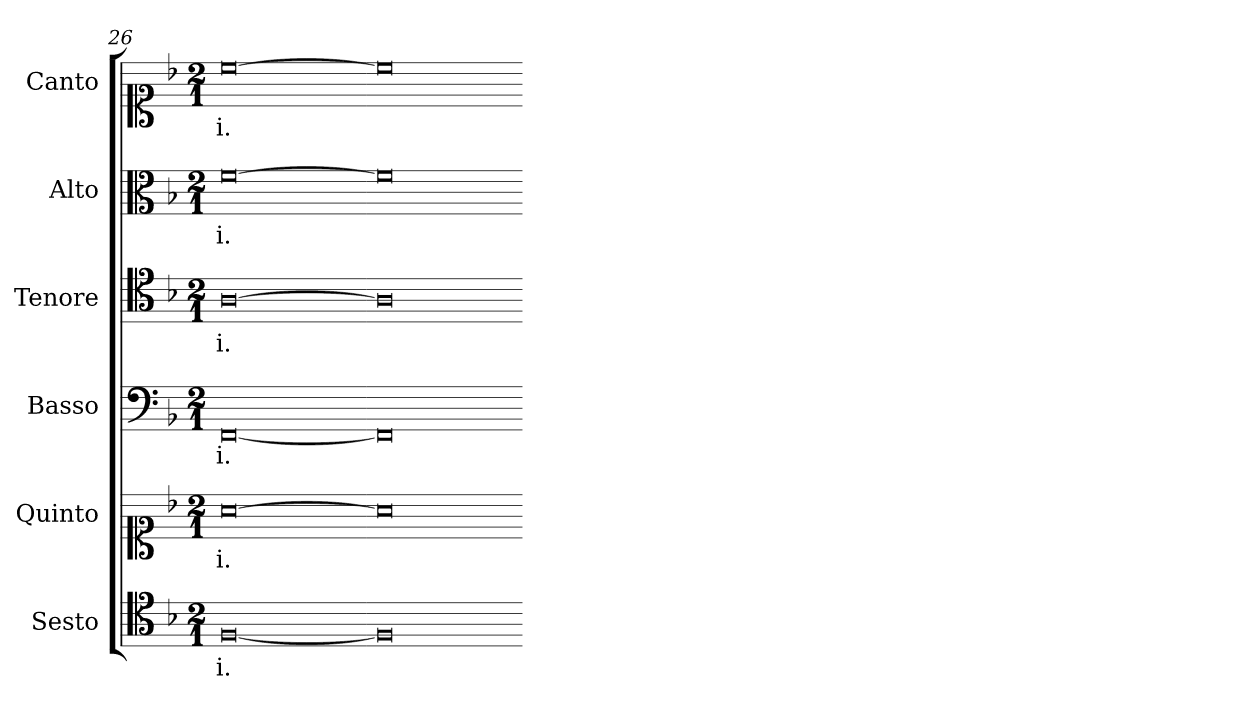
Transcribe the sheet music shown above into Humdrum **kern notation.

**kern	**text	**kern	**text	**kern	**text	**kern	**text	**kern	**text	**kern	**text
*part6	*part6	*part5	*part5	*part4	*part4	*part3	*part3	*part2	*part2	*part1	*part1
*staff6	*staff6	*staff5	*staff5	*staff4	*staff4	*staff3	*staff3	*staff2	*staff2	*staff1	*staff1
*I"Sesto	*	*I"Quinto	*	*I"Basso	*	*I"Tenore	*	*I"Alto	*	*I"Canto	*
*I'S	*	*I'Q	*	*I'B	*	*I'T	*	*I'A	*	*I'C	*
*clefC4	*	*clefC1	*	*clefF4	*	*clefC4	*	*clefC3	*	*clefC1	*
*k[b-]	*	*k[b-]	*	*k[b-]	*	*k[b-]	*	*k[b-]	*	*k[b-]	*
*F:	*	*F:	*	*F:	*	*F:	*	*F:	*	*F:	*
*M2/1	*	*M2/1	*	*M2/1	*	*M2/1	*	*M2/1	*	*M2/1	*
=26	=26	=26	=26	=26	=26	=26	=26	=26	=26	=26	=26
[0F	-i.	[0a	-i.	[0FF	-i.	[0A	-i.	[0f	-i.	[0cc	-i.
=27-	=27-	=27-	=27-	=27-	=27-	=27-	=27-	=27-	=27-	=27-	=27-
0F]	.	0a]	.	0FF]	.	0A]	.	0f]	.	0cc]	.
=-	=-	=-	=-	=-	=-	=-	=-	=-	=-	=-	=-
*-	*-	*-	*-	*-	*-	*-	*-	*-	*-	*-	*-
